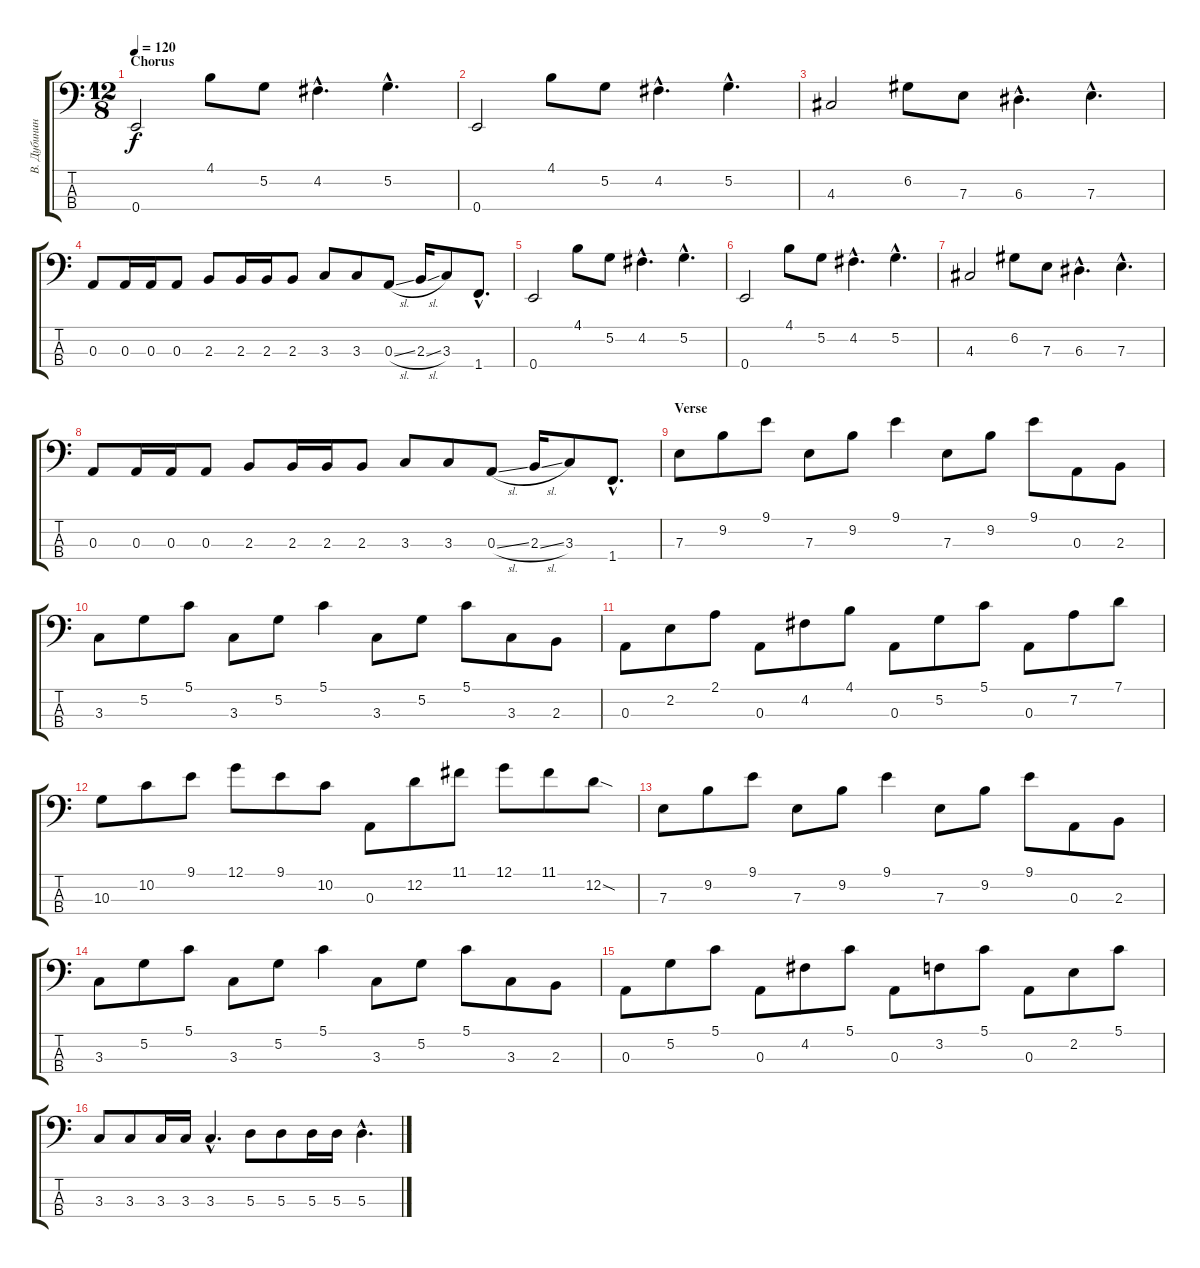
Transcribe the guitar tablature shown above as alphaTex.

\track ("В. Дубинин" "В. Дубинин") {instrument acousticbass}
\staff {score tabs}
\tuning (G2 D2 A1 E1) {hide}
\ts (12 8)
\section ("" "Chorus")
\tempo 120
\clef f4
\ks c
0.4.2{dy f} 4.1.8 5.2.8 4.2{hac}.4{d} 5.2{hac}.4{d} |
0.4.2 4.1.8 5.2.8 4.2{hac}.4{d} 5.2{hac}.4{d} |
4.3.2 6.2.8 7.3.8 6.3{hac}.4{d} 7.3{hac}.4{d} |
0.3.8 0.3.16 0.3.16 0.3.8 2.3.8 2.3.16 2.3.16 2.3.8 3.3.8 3.3.8 0.3{sl}.8 2.3{sl}.16 3.3.8 1.4{hac}.8{d} |
0.4.2 4.1.8 5.2.8 4.2{hac}.4{d} 5.2{hac}.4{d} |
0.4.2 4.1.8 5.2.8 4.2{hac}.4{d} 5.2{hac}.4{d} |
4.3.2 6.2.8 7.3.8 6.3{hac}.4{d} 7.3{hac}.4{d} |
0.3.8 0.3.16 0.3.16 0.3.8 2.3.8 2.3.16 2.3.16 2.3.8 3.3.8 3.3.8 0.3{sl}.8 2.3{sl}.16 3.3.8 1.4{hac}.8{d} |
\section ("" "Verse")
7.3.8 9.2.8 9.1.8 7.3.8 9.2.8 9.1.4 7.3.8 9.2.8 9.1.8 0.3.8 2.3.8 |
3.3.8 5.2.8 5.1.8 3.3.8 5.2.8 5.1.4 3.3.8 5.2.8 5.1.8 3.3.8 2.3.8 |
0.3.8 2.2.8 2.1.8 0.3.8 4.2.8 4.1.8 0.3.8 5.2.8 5.1.8 0.3.8 7.2.8 7.1.8 |
10.3.8 10.2.8 9.1.8 12.1.8 9.1.8 10.2.8 0.3.8 12.2.8 11.1.8 12.1.8 11.1.8 12.2{sod}.8 |
7.3.8 9.2.8 9.1.8 7.3.8 9.2.8 9.1.4 7.3.8 9.2.8 9.1.8 0.3.8 2.3.8 |
3.3.8 5.2.8 5.1.8 3.3.8 5.2.8 5.1.4 3.3.8 5.2.8 5.1.8 3.3.8 2.3.8 |
0.3.8 5.2.8 5.1.8 0.3.8 4.2.8 5.1.8 0.3.8 3.2.8 5.1.8 0.3.8 2.2.8 5.1.8 |
3.3.8 3.3.8 3.3.16 3.3.16 3.3{hac}.4{d} 5.3.8 5.3.8 5.3.16 5.3.16 5.3{hac}.4{d}
